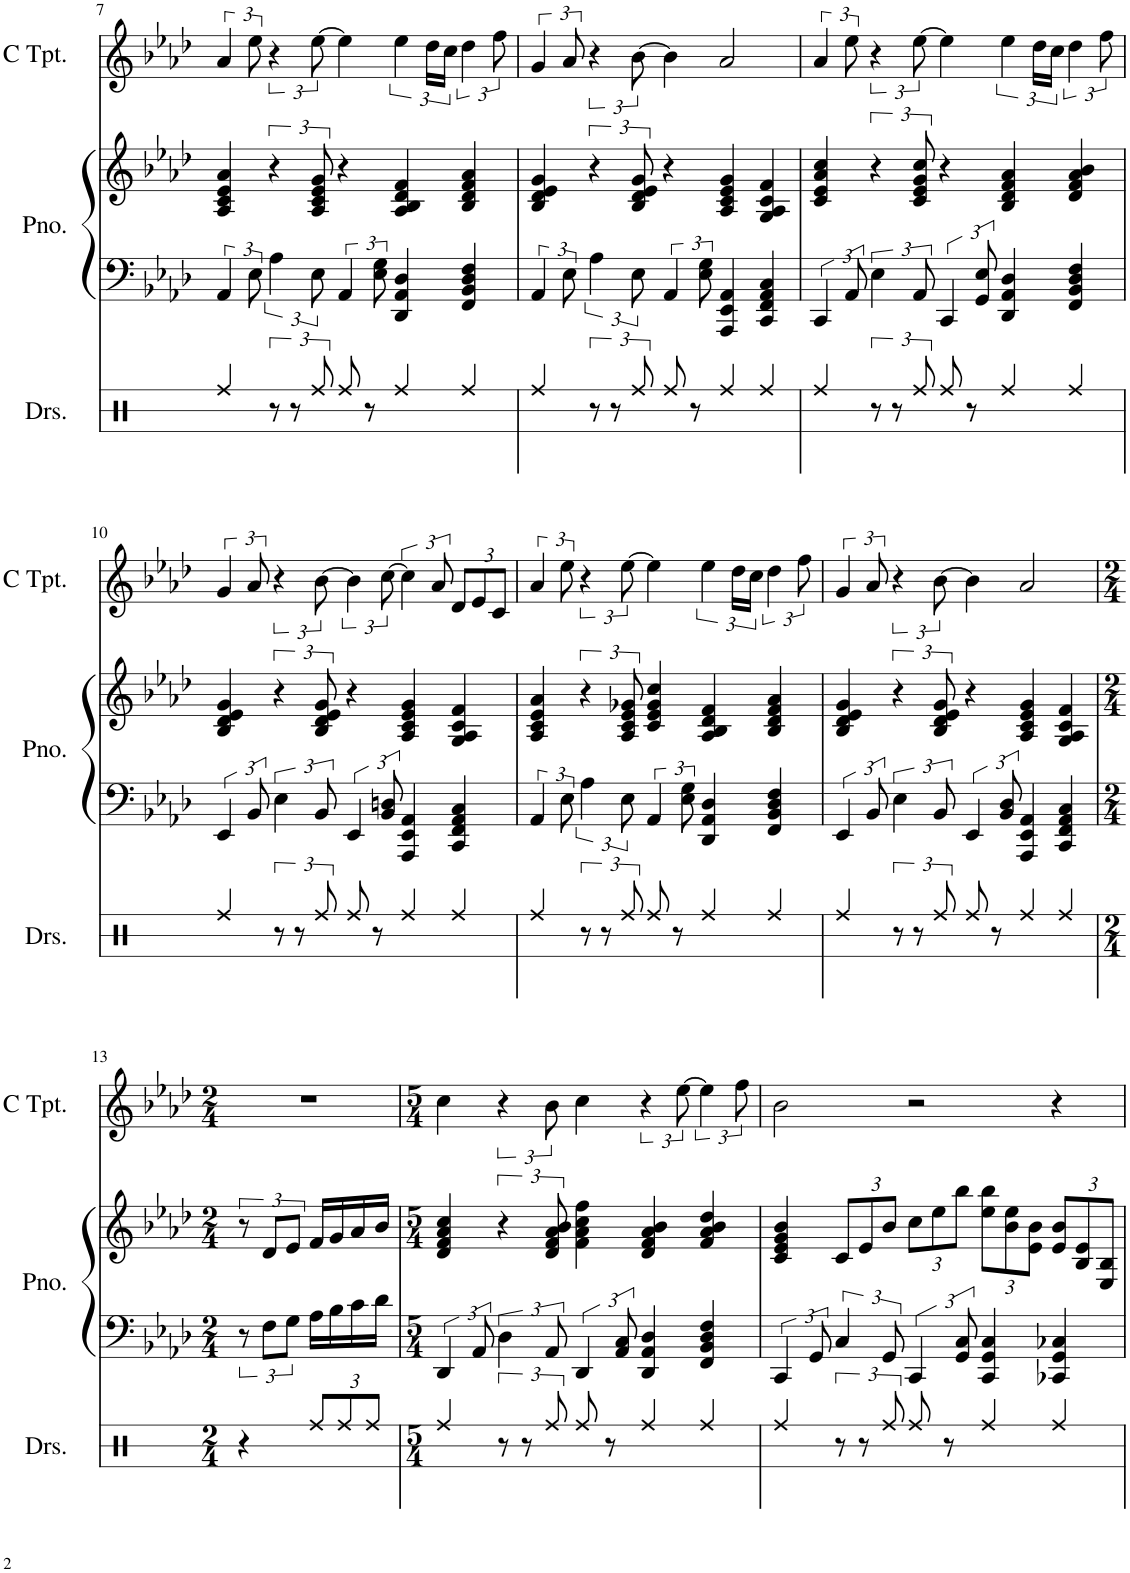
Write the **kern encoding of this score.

**kern	**kern	**kern	**kern
*part3	*part2	*part2	*part1
*staff4	*staff3	*staff2	*staff1
*I"Drumset	*I"Piano	*	*I"C Trumpet
*I'Drs.	*I'Pno.	*	*I'C Tpt.
!!LO:PB:g=z
*clefX	*clefF4	*clefG2	*clefG2
*k[]	*k[b-e-a-d-]	*k[b-e-a-d-]	*k[b-e-a-d-]
*M5/4	*M5/4	*M5/4	*M5/4
=7	=7	=7	=7
4Rdd/	6AA-/	4A-/ 4c/ 4e-/ 4a-/	6a-/
.	12E-\	.	12ee-\
12r	6A-\	6r	6r
12r	.	.	.
12Rdd/	12E-\	12A-/ 12c/ 12e-/ 12g/	[12ee-\
8Rdd/	6AA-/	4r	4ee-\]
8r	.	.	.
.	12E-\ 12G\	.	.
4Rdd/	4DD-/ 4AA-/ 4D-/	4A-/ 4B-/ 4d-/ 4f/	6ee-\
.	.	.	24dd-\LL
.	.	.	24cc\JJ
4Rdd/	4FF/ 4BB-/ 4D-/ 4F/	4B-/ 4d-/ 4f/ 4a-/	6dd-\
.	.	.	12ff\
=8	=8	=8	=8
4Rdd/	6AA-/	4B-/ 4d-/ 4e-/ 4g/	6g/
.	12E-\	.	12a-/
12r	6A-\	6r	6r
12r	.	.	.
12Rdd/	12E-\	12B-/ 12d-/ 12e-/ 12g/	[12b-\
8Rdd/	6AA-/	4r	4b-\]
8r	.	.	.
.	12E-\ 12G\	.	.
4Rdd/	4AAA-/ 4EE-/ 4AA-/	4A-/ 4c/ 4e-/ 4g/	2a-/
4Rdd/	4CC/ 4FF/ 4AA-/ 4C/	4G/ 4A-/ 4c/ 4f/	.
=9	=9	=9	=9
4Rdd/	6CC/	4c/ 4e-/ 4a-/ 4cc/	6a-/
.	12AA-/	.	12ee-\
12r	6E-\	6r	6r
12r	.	.	.
12Rdd/	12AA-/	12c/ 12e-/ 12g/ 12cc/	[12ee-\
8Rdd/	6CC/	4r	4ee-\]
8r	.	.	.
.	12GG/ 12E-/	.	.
4Rdd/	4DD-/ 4AA-/ 4D-/	4B-/ 4d-/ 4f/ 4a-/	6ee-\
.	.	.	24dd-\LL
.	.	.	24cc\JJ
4Rdd/	4FF/ 4BB-/ 4D-/ 4F/	4d-/ 4f/ 4a-/ 4b-/	6dd-\
.	.	.	12ff\
!!LO:LB:g=z
=10	=10	=10	=10
4Rdd/	6EE-/	4B-/ 4d-/ 4e-/ 4g/	6g/
.	12BB-/	.	12a-/
12r	6E-\	6r	6r
12r	.	.	.
12Rdd/	12BB-/	12B-/ 12d-/ 12e-/ 12g/	[4b-\
8Rdd/	6EE-/	4r	.
8r	.	.	.
.	12BB-/ 12Dn/	.	[4cc\
4Rdd/	4AAA-/ 4EE-/ 4AA-/	4A-/ 4c/ 4e-/ 4g/	.
.	.	.	12a-/
4Rdd/	4CC/ 4FF/ 4AA-/ 4C/	4G/ 4A-/ 4c/ 4f/	12d-/L
.	.	.	12e-/
.	.	.	12c/J
=11	=11	=11	=11
4Rdd/	6AA-/	4A-/ 4c/ 4e-/ 4a-/	6a-/
.	12E-\	.	12ee-\
12r	6A-\	6r	6r
12r	.	.	.
12Rdd/	12E-\	12A-/ 12c/ 12e-/ 12g-X/	[12ee-\
8Rdd/	6AA-/	4c/ 4e-/ 4g-/ 4cc/	4ee-\]
8r	.	.	.
.	12E-\ 12G\	.	.
4Rdd/	4DD-/ 4AA-/ 4D-/	4A-/ 4B-/ 4d-/ 4f/	6ee-\
.	.	.	24dd-\LL
.	.	.	24cc\JJ
4Rdd/	4FF/ 4BB-/ 4D-/ 4F/	4B-/ 4d-/ 4f/ 4a-/	6dd-\
.	.	.	12ff\
=12	=12	=12	=12
4Rdd/	6EE-/	4B-/ 4d-/ 4e-/ 4g/	6g/
.	12BB-/	.	12a-/
12r	6E-\	6r	6r
12r	.	.	.
12Rdd/	12BB-/	12B-/ 12d-/ 12e-/ 12g/	[12b-\
8Rdd/	6EE-/	4r	4b-\]
8r	.	.	.
.	12BB-/ 12D-/	.	.
4Rdd/	4AAA-/ 4EE-/ 4AA-/	4A-/ 4c/ 4e-/ 4g/	2a-/
4Rdd/	4CC/ 4FF/ 4AA-/ 4C/	4G/ 4A-/ 4c/ 4f/	.
!!LO:LB:g=z
=13	=13	=13	=13
*M2/4	*M2/4	*M2/4	*M2/4
4r	12r	12r	2r
.	12F\L	12d-/L	.
.	12G\J	12e-/J	.
*Xbrackettup	*	*	*
12Rdd/L	16A-\LL	16f/LL	.
.	16B-\	16g/	.
12Rdd/	.	.	.
.	16c\	16a-/	.
12Rdd/J	.	.	.
.	16d-\JJ	16b-/JJ	.
=14	=14	=14	=14
*M5/4	*M5/4	*M5/4	*M5/4
4Rdd/	6DD-/	4d-/ 4f/ 4a-/ 4cc/	4cc\
.	12AA-/	.	.
*brackettup	*	*	*
12r	6D-\	6r	6r
12r	.	.	.
12Rdd/	12AA-/	12d-/ 12f/ 12a-/ 12b-/	12b-\
8Rdd/	6DD-/	4f\ 4a-\ 4cc\ 4ff\	4cc\
8r	.	.	.
.	12AA-/ 12C/	.	.
4Rdd/	4DD-/ 4AA-/ 4D-/	4d-/ 4f/ 4a-/ 4b-/	6r
.	.	.	[4ee-\
4Rdd/	4FF/ 4BB-/ 4D-/ 4F/	4f/ 4a-/ 4b-/ 4dd-/	.
.	.	.	12ff\
=15	=15	=15	=15
4Rdd/	6CC/	4c/ 4e-/ 4g/ 4b-/	2b-\
.	12GG/	.	.
*	*	*Xbrackettup	*
12r	6C/	12c/L	.
12r	.	12e-/	.
12Rdd/	12GG/	12b-/J	.
8Rdd/	6CC/	12cc\L	2r
.	.	12ee-\	.
8r	.	.	.
.	12GG/ 12C/	12bb-\J	.
4Rdd/	4CC/ 4GG/ 4C/	12ee-\ 12bb-\L	.
.	.	12b-\ 12ee-\	.
.	.	12e-\ 12b-\J	.
4Rdd/	4CC-X/ 4GG/ 4C-X/	12e-/ 12b-/L	4r
.	.	12B-/ 12e-/	.
.	.	12E-/ 12B-/J	.
=	=	=	=
*-	*-	*-	*-
